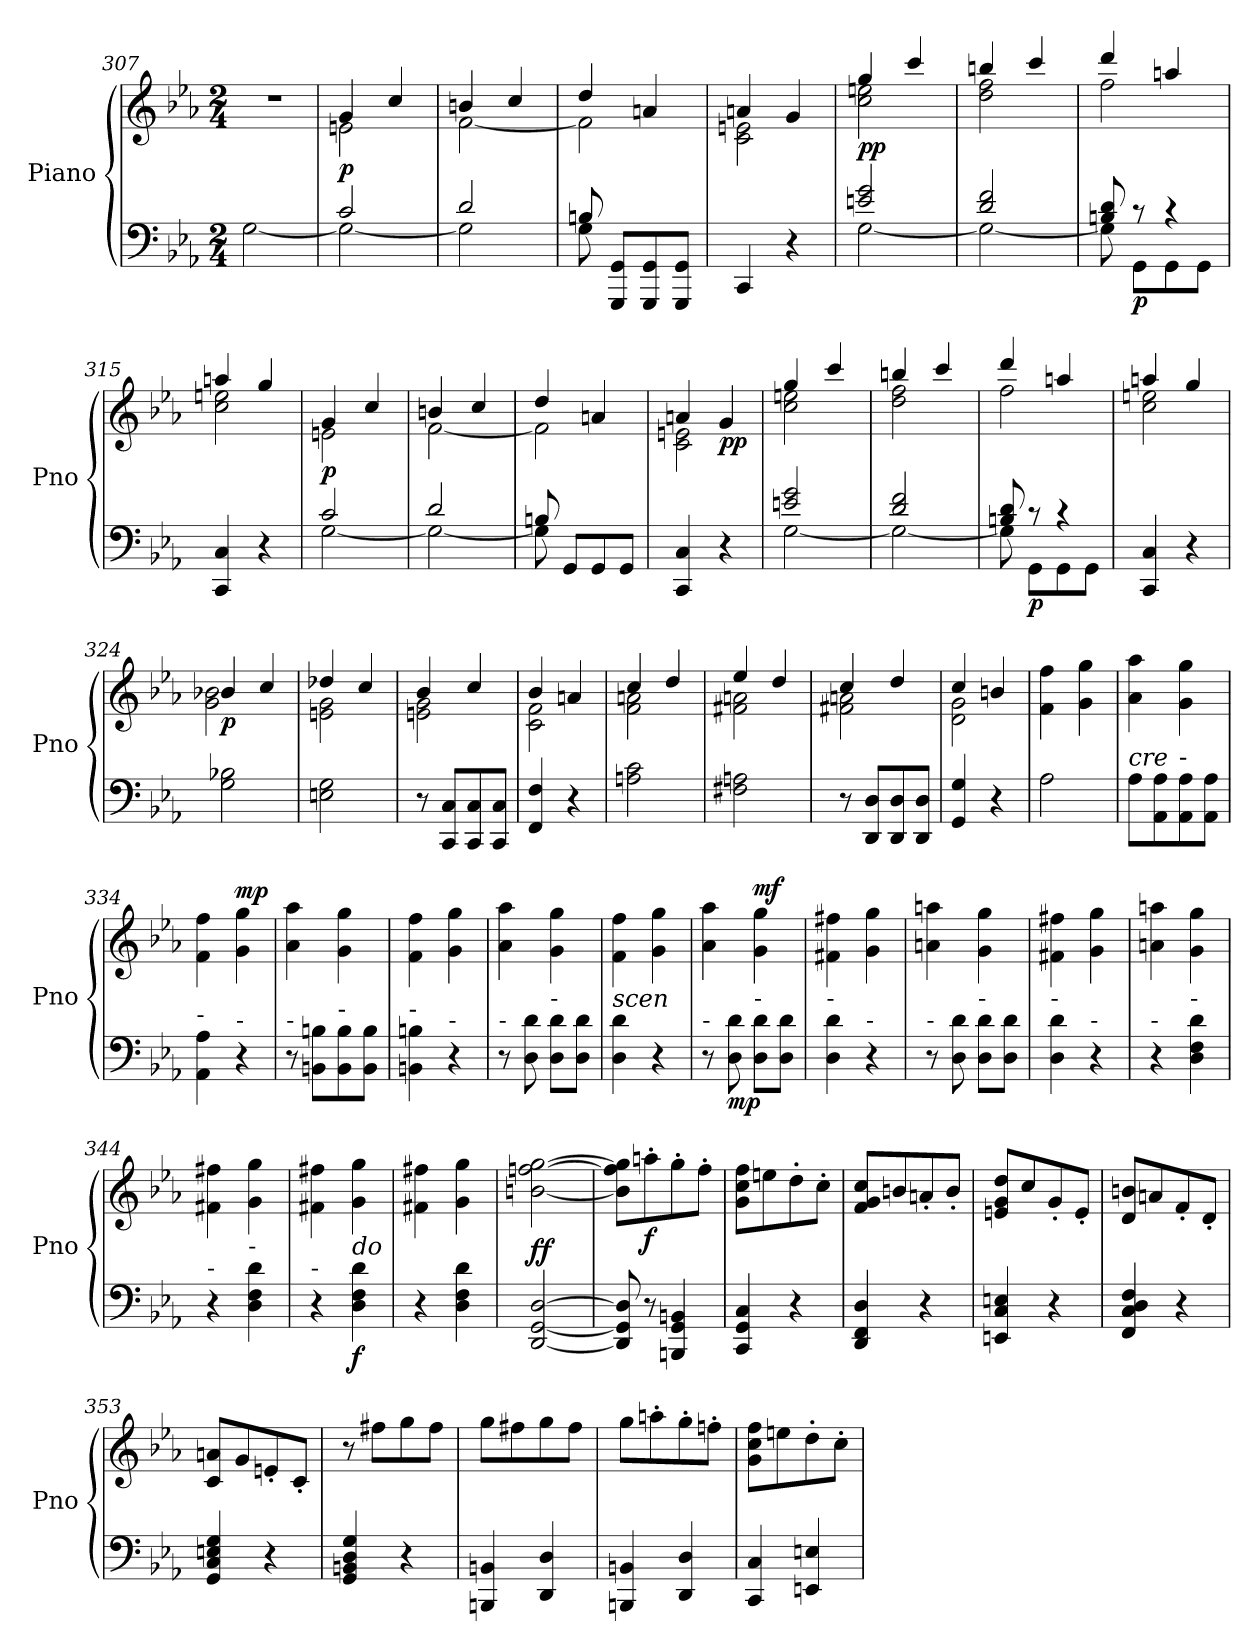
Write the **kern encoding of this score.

**kern	**kern	**dynam
*part1	*part1	*part1
*staff2	*staff1	*staff1/2
*I"Piano	*	*
*I'Pno	*	*
*clefF4	*clefG2	*
*k[b-e-a-]	*k[b-e-a-]	*
*M2/4	*M2/4	*
=307	=307	=307
*^	*	*
2ryy	[2G\	2r	.
=308	=308	=308	=308
*	*	*^	*
!	!	!	!	!LO:DY:a=2
2c/	2G\_	4g/	2en\	p
.	.	4cc/	.	.
!!LO:LB:g=z	!!
=309	=309	=309	=309	=309
2d/	2G\]	4bn/	[2f\	.
.	.	4cc/	.	.
=310	=310	=310	=310	=310
8Bn/	8G\	4dd/	2f\]	.
8GGG/ 8GG/L	4.ryy	.	.	.
8GGG/ 8GG/	.	4an/	.	.
8GGG/ 8GG/J	.	.	.	.
*v	*v	*	*	*
=311	=311	=311	=311
4CC/	4an/	2c\ 2en\	.
4r	4g/	.	.
=312	=312	=312	=312
*^	*	*	*
!	!	!	!	!LO:DY:b
2en/ 2g/	[2G\	4gg/	2cc\ 2een\	pp
.	.	4ccc/	.	.
=313	=313	=313	=313	=313
2d/ 2f/	2G\_	4bbn/	2dd\ 2ff\	.
.	.	4ccc/	.	.
=314	=314	=314	=314	=314
8Bn/ 8d/	8G\]	4ddd/	2ff\	.
!	!	!	!	!LO:DY:b=2
8r	8GG\L	.	.	p
4r	8GG\	4aan/	.	.
.	8GG\J	.	.	.
*v	*v	*	*	*
=315	=315	=315	=315
4CC/ 4C/	4aan/	2cc\ 2een\	.
4r	4gg/	.	.
=316	=316	=316	=316
*^	*	*	*
!	!	!	!	!LO:DY:a=2
2c/	[2G\	4g/	2en\	p
.	.	4cc/	.	.
=317	=317	=317	=317	=317
2d/	2G\_	4bn/	[2f\	.
.	.	4cc/	.	.
!!LO:LB:g=z	!!
=318	=318	=318	=318	=318
8Bn/	8G\]	4dd/	2f\]	.
8GG/L	4.ryy	.	.	.
8GG/	.	4an/	.	.
8GG/J	.	.	.	.
*v	*v	*	*	*
=319	=319	=319	=319
4CC/ 4C/	4an/	2c\ 2en\	.
!	!	!	!LO:DY:b
4r	4g/	.	pp
=320	=320	=320	=320
*^	*	*	*
2en/ 2g/	[2G\	4gg/	2cc\ 2een\	.
.	.	4ccc/	.	.
=321	=321	=321	=321	=321
2d/ 2f/	2G\_	4bbn/	2dd\ 2ff\	.
.	.	4ccc/	.	.
=322	=322	=322	=322	=322
8Bn/ 8d/	8G\]	4ddd/	2ff\	.
!	!	!	!	!LO:DY:b=2
8r	8GG\L	.	.	p
4r	8GG\	4aan/	.	.
.	8GG\J	.	.	.
*v	*v	*	*	*
=323	=323	=323	=323
4CC/ 4C/	4aan/	2cc\ 2een\	.
4r	4gg/	.	.
=324	=324	=324	=324
!	!	!	!LO:DY:b
2G\ 2B-X\	4b-/	2g\ 2b-X\	p
.	4cc/	.	.
=325	=325	=325	=325
2En\ 2G\	4dd-X/	2en\ 2g\	.
.	4cc/	.	.
=326	=326	=326	=326
8r	4b-/	2en\ 2g\	.
8CC/ 8C/L	.	.	.
8CC/ 8C/	4cc/	.	.
8CC/ 8C/J	.	.	.
=327	=327	=327	=327
4FF/ 4F/	4b-/	2c\ 2f\	.
4r	4an/	.	.
!!LO:PB:g=z	!!
=328	=328	=328	=328
2An\ 2c\	4cc/	2f\ 2an\	.
.	4dd/	.	.
=329	=329	=329	=329
2F#X\ 2An\	4ee-/	2f#X\ 2an\	.
.	4dd/	.	.
=330	=330	=330	=330
8r	4cc/	2f#X\ 2an\	.
8DD/ 8D/L	.	.	.
8DD/ 8D/	4dd/	.	.
8DD/ 8D/J	.	.	.
=331	=331	=331	=331
4GG/ 4G/	4cc/	2d\ 2g\	.
4r	4bn/	.	.
*	*v	*v	*
=332	=332	=332
2A-\	4f\ 4ff\	.
.	4g\ 4gg\	.
=333	=333	=333
!LO:TX:a:i:t=cre	!	!
8A-\L	4a-\ 4aa-\	.
8AA-\ 8A-\	.	.
!LO:TX:a:t=-	!	!
8AA-\ 8A-\	4g\ 4gg\	.
8AA-\ 8A-\J	.	.
=334	=334	=334
!LO:TX:a:t=-	!	!
4AA-\ 4A-\	4f\ 4ff\	.
!LO:TX:a:t=-	!	!
!	!	!LO:DY:a
4r	4g\ 4gg\	mp
=335	=335	=335
!LO:TX:a:t=-	!	!
8r	4a-\ 4aa-\	.
8BBn\ 8Bn\L	.	.
!LO:TX:a:t=-	!	!
8BB\ 8B\	4g\ 4gg\	.
8BB\ 8B\J	.	.
=336	=336	=336
!LO:TX:a:t=-	!	!
4BBn\ 4Bn\	4f\ 4ff\	.
!LO:TX:a:t=-	!	!
4r	4g\ 4gg\	.
!!LO:LB:g=z
=337	=337	=337
!LO:TX:a:t=-	!	!
8r	4a-\ 4aa-\	.
8D\ 8d\	.	.
!LO:TX:a:t=-	!	!
8D\ 8d\L	4g\ 4gg\	.
8D\ 8d\J	.	.
=338	=338	=338
!LO:TX:a:i:t=scen	!	!
4D\ 4d\	4f\ 4ff\	.
4r	4g\ 4gg\	.
=339	=339	=339
!LO:TX:a:t=-	!	!
8r	4a-\ 4aa-\	.
!	!	!LO:DY:b=2
8D\ 8d\	.	mp
!LO:TX:a:t=-	!	!
!	!	!LO:DY:a
8D\ 8d\L	4g\ 4gg\	mf
8D\ 8d\J	.	.
=340	=340	=340
!LO:TX:a:t=-	!	!
4D\ 4d\	4f#X\ 4ff#X\	.
!LO:TX:a:t=-	!	!
4r	4g\ 4gg\	.
=341	=341	=341
!LO:TX:a:t=-	!	!
8r	4an\ 4aan\	.
8D\ 8d\	.	.
!LO:TX:a:t=-	!	!
8D\ 8d\L	4g\ 4gg\	.
8D\ 8d\J	.	.
=342	=342	=342
!LO:TX:a:t=-	!	!
4D\ 4d\	4f#X\ 4ff#X\	.
!LO:TX:a:t=-	!	!
4r	4g\ 4gg\	.
=343	=343	=343
!LO:TX:a:t=-	!	!
4r	4an\ 4aan\	.
!LO:TX:a:t=-	!	!
!	!	!LO:DY:b=2
!	!	!LO:DY:n=1:a
4D\ 4F\ 4d\	4g\ 4gg\	mf f
=344	=344	=344
!LO:TX:a:t=-	!	!
4r	4f#X\ 4ff#X\	.
!LO:TX:a:t=-	!	!
4D\ 4F\ 4d\	4g\ 4gg\	.
=345	=345	=345
!LO:TX:a:t=-	!	!
4r	4f#X\ 4ff#X\	.
!LO:TX:a:i:t=do	!	!
!	!	!LO:DY:b=2
4D\ 4F\ 4d\	4g\ 4gg\	f
!!LO:LB:g=z
=346	=346	=346
4r	4f#X\ 4ff#X\	.
4D\ 4F\ 4d\	4g\ 4gg\	.
=347	=347	=347
!	!	!LO:DY:a=2
[2DD/ [2GG/ [2D/	[2bn\ [2ffn\ [2gg\	ff
=348	=348	=348
8DD/] 8GG/] 8D/]	8b\] 8ff\] 8gg\]L	.
!	!	!LO:DY:b
8r	8aan'\	f
4BBBn/ 4GG/ 4BBn/	8gg'\	.
.	8ff'\J	.
=349	=349	=349
4CC/ 4GG/ 4C/	8g\ 8cc\ 8ff\L	.
.	8een\	.
4r	8dd'\	.
.	8cc'\J	.
=350	=350	=350
4DD/ 4FF/ 4D/	8f/ 8g/ 8cc/L	.
.	8bn/	.
4r	8an'/	.
.	8b'/J	.
=351	=351	=351
4EEn/ 4C/ 4En/	8en/ 8g/ 8dd/L	.
.	8cc/	.
4r	8g'/	.
.	8e'/J	.
=352	=352	=352
4FF/ 4C/ 4D/ 4F/	8d/ 8bn/L	.
.	8an/	.
4r	8f'/	.
.	8d'/J	.
=353	=353	=353
4GG/ 4C/ 4En/ 4G/	8c/ 8an/L	.
.	8g/	.
4r	8en'/	.
.	8c'/J	.
!!LO:LB:g=z
=354	=354	=354
4GG/ 4BBn/ 4D/ 4G/	8r	.
.	8ff#X\L	.
4r	8gg\	.
.	8ff#\J	.
=355	=355	=355
4BBBn/ 4BBn/	8gg\L	.
.	8ff#X\	.
4DD/ 4D/	8gg\	.
.	8ff#\J	.
=356	=356	=356
4BBBn/ 4BBn/	8gg\L	.
.	8aan'\	.
4DD/ 4D/	8gg'\	.
.	8ffn'\J	.
=357	=357	=357
4CC/ 4C/	8g\ 8cc\ 8ff\L	.
.	8een\	.
4EEn/ 4En/	8dd'\	.
.	8cc'\J	.
=	=	=
*-	*-	*-
